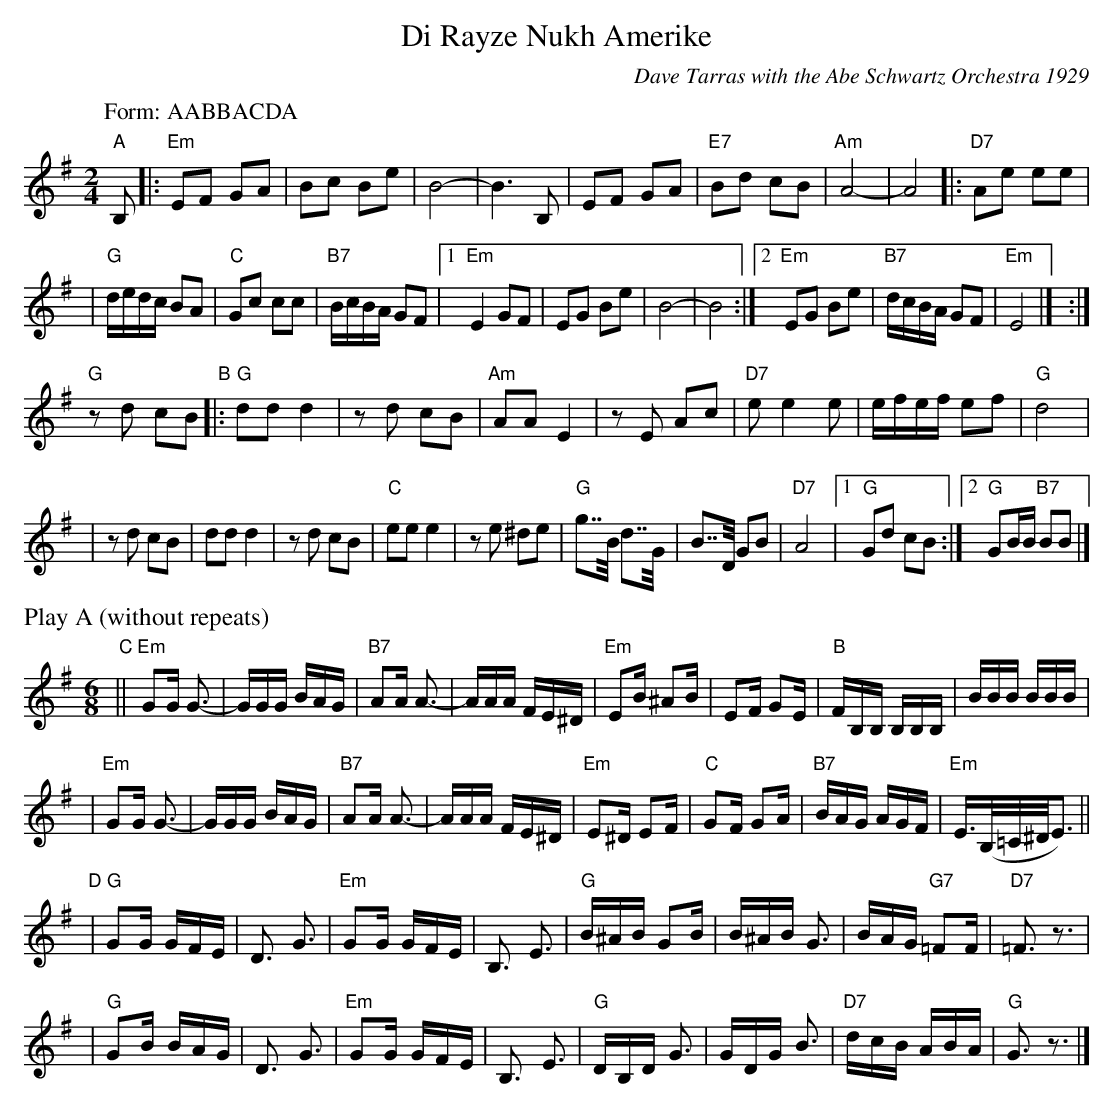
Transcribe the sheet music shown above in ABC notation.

X:1
T: Di Rayze Nukh Amerike
O: Dave Tarras with the Abe Schwartz Orchestra 1929
M: 2/4
L: 1/16
K: Em
P: Form: AABBACDA
"A"\
B,2 \
|: "Em"E2F2 G2A2 | B2c2 B2e2 | B8- | B6 B,2 | E2F2 G2A2 | "E7"B2d2 c2B2 | "Am"A8- | A8 |: "D7"A2e2 e2e2 |
| "G"dedc B2A2 | "C"G2c2 c2c2 | "B7"BcBA G2F2 |1 "Em"E4 G2F2 | E2G2 B2e2 | B8- | B8 :|2 "Em"E2G2 B2e2 | "B7"dcBA G2F2 | "Em"E8 |] :|
"G"z2d2 c2B2 \
"B"\
|: "G"d2d2 d4 | z2d2 c2B2 | "Am"A2A2 E4 | z2E2 A2c2 | "D7"e2 e4 e2 | efef e2f2 | "G"d8 |
| z2d2 c2B2 | d2d2 d4 | z2 d2 c2B2 | "C"e2e2 e4 | z2e2 ^d2e2 | "G"g2>>B2 d2>>G2 | B2>>D2 G2B2 | "D7"A8 |1 "G"G2d2 c2B2 :|2 "G"G2BB "B7"B2B2 |]
%%text Play A (without repeats)
M: 6/8
"C"\
|| "Em"G2G G3- | GGG BAG | "B7"A2A A3- | AAA FE^D | "Em"E2B ^A2B | E2F G2E | "B"FB,B, B,B,B, | BBB BBB |
|  "Em"G2G G3- | GGG BAG | "B7"A2A A3- | AAA FE^D | "Em"E2^D E2F | "C"G2F G2A | "B7"BAG AGF | "Em"E3/2(B,/=C/^D/E3) ||
"D"\
| "G"G2G GFE | D3 G3 | "Em"G2G GFE | B,3 E3 | "G"B^AB G2B |B^AB G3 | BAG "G7"=F2F | "D7"=F3 z3 |
| "G"G2B BAG | D3 G3 | "Em"G2G GFE | B,3 E3 | "G"DB,D G3 | GDG B3 | "D7" dcB ABA | "G"G3 z3 |]
